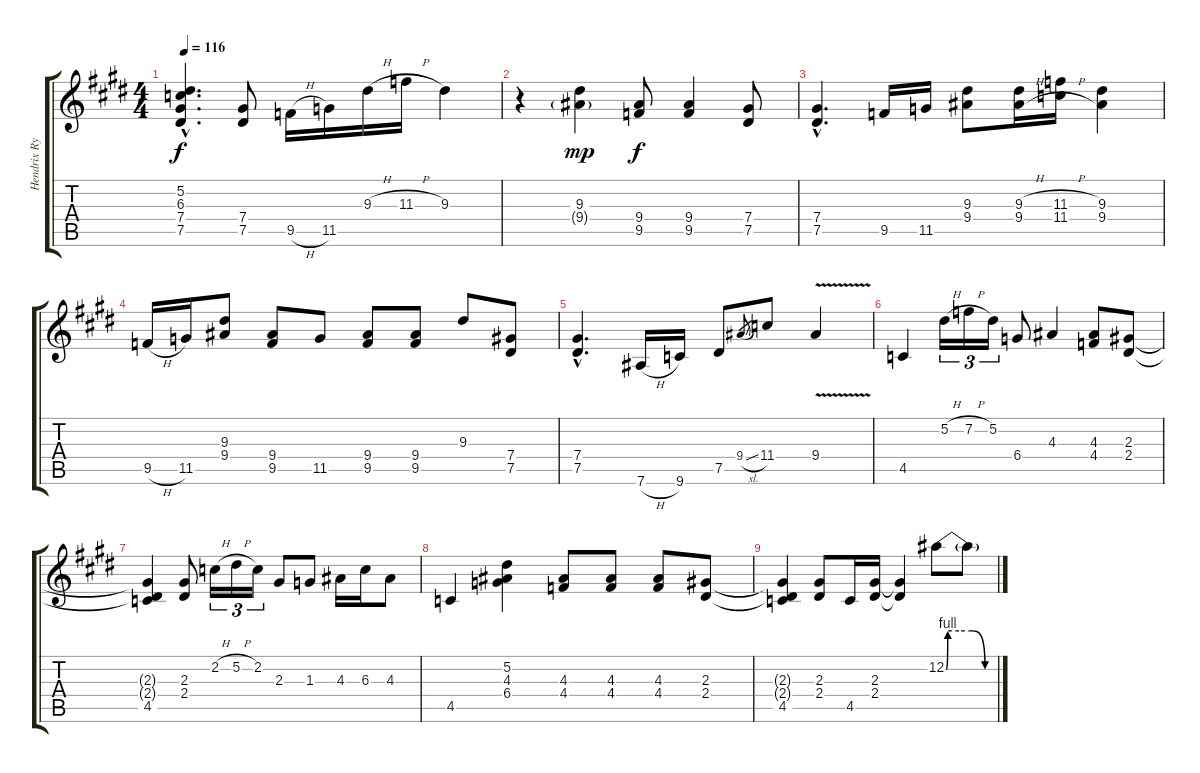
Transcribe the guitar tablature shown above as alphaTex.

\track ("Hendrix Rythm" "Hendrix Ry") {instrument electricguitarjazz}
\staff {score tabs}
\tuning (Eb4 Bb3 Gb3 Db3 Ab2 Eb2) {hide}
\ts (4 4)
\tempo 116
\clef g2
\ks c#minor
(5.2{hac} 6.3{hac} 7.4{hac} 7.5{hac}).4{d dy f} (7.4 7.5).8 9.5{h}.16 11.5.16 9.3{h}.16 11.3{h}.16 9.3.4 |
r.4 (9.3 9.4{g}).4{dy mp} (9.4 9.5).8{dy f} (9.4 9.5).4 (7.4 7.5).8 |
(7.4{hac} 7.5{hac}).4{d} 9.5.16 11.5.16 (9.3 9.4).8 (9.3{h} 9.4{h}).16 (11.3{h} 11.4{h}).16 (9.3 9.4).4 |
9.5{h}.16 11.5.16 (9.3 9.4).8 (9.4 9.5).8 11.5.8 (9.4 9.5).8 (9.4 9.5).8 9.3.8 (7.4 7.5).8 |
(7.4{hac} 7.5{hac}).4{d} 7.6{h}.16 9.6.16 7.5.8 9.4{sl}.8{gr} 11.4.8 9.4{v}.4 |
4.5.4 5.2{h}.16{tu (3 2)} 7.2{h}.16{tu (3 2)} 5.2.16{tu (3 2)} 6.4.8 4.3.4 (4.3 4.4).8 (2.3 2.4).8 |
(2.3{t} 2.4{t} 4.5).4 (2.3 2.4).8 2.2{h}.16{tu (3 2)} 5.2{h}.16{tu (3 2)} 2.2.16{tu (3 2)} 2.3.8 1.3.8 4.3.16 6.3.16 4.3.8 |
4.5.4 (5.2 4.3 6.4).4 (4.3 4.4).8 (4.3 4.4).8 (4.3 4.4).8 (2.3 2.4).8 |
(2.3{t} 2.4{t} 4.5).4 (2.3 2.4).8 4.5.16 (2.3 2.4).16 (2.3{t} 2.4{t}).4 12.2{be (custom 0 0 2 4 15 4 30 4 45 0 60 0)}.8 12.2{t}.8
